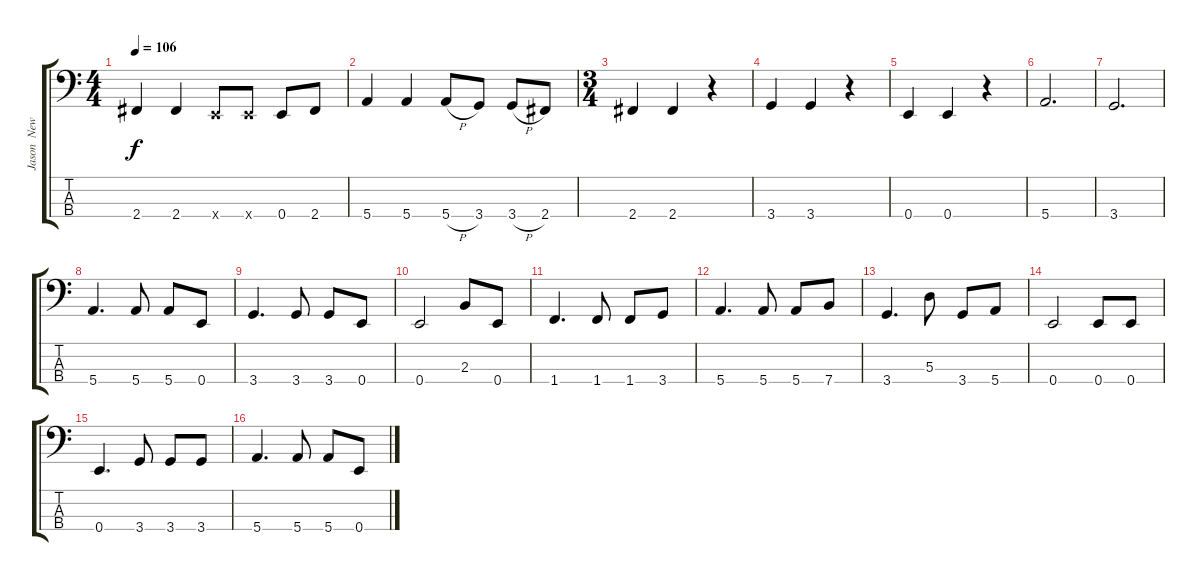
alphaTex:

\track ("Jason  Newsted" "Jason  New") {instrument electricbasspick}
\staff {score tabs}
\tuning (G2 D2 A1 E1) {hide}
\ts (4 4)
\tempo 106
\clef f4
\ks c
2.4.4{dy f} 2.4.4 0.4{x}.8 0.4{x}.8 0.4.8 2.4.8 |
5.4.4 5.4.4 5.4{h}.8 3.4.8 3.4{h}.8 2.4.8 |
\ts (3 4)
2.4.4 2.4.4 r.4 |
3.4.4 3.4.4 r.4 |
0.4.4 0.4.4 r.4 |
5.4.2{d} |
3.4.2{d} |
5.4.4{d} 5.4.8 5.4.8 0.4.8 |
3.4.4{d} 3.4.8 3.4.8 0.4.8 |
0.4.2 2.3.8 0.4.8 |
1.4.4{d} 1.4.8 1.4.8 3.4.8 |
5.4.4{d} 5.4.8 5.4.8 7.4.8 |
3.4.4{d} 5.3.8 3.4.8 5.4.8 |
0.4.2 0.4.8 0.4.8 |
0.4.4{d} 3.4.8 3.4.8 3.4.8 |
5.4.4{d} 5.4.8 5.4.8 0.4.8
